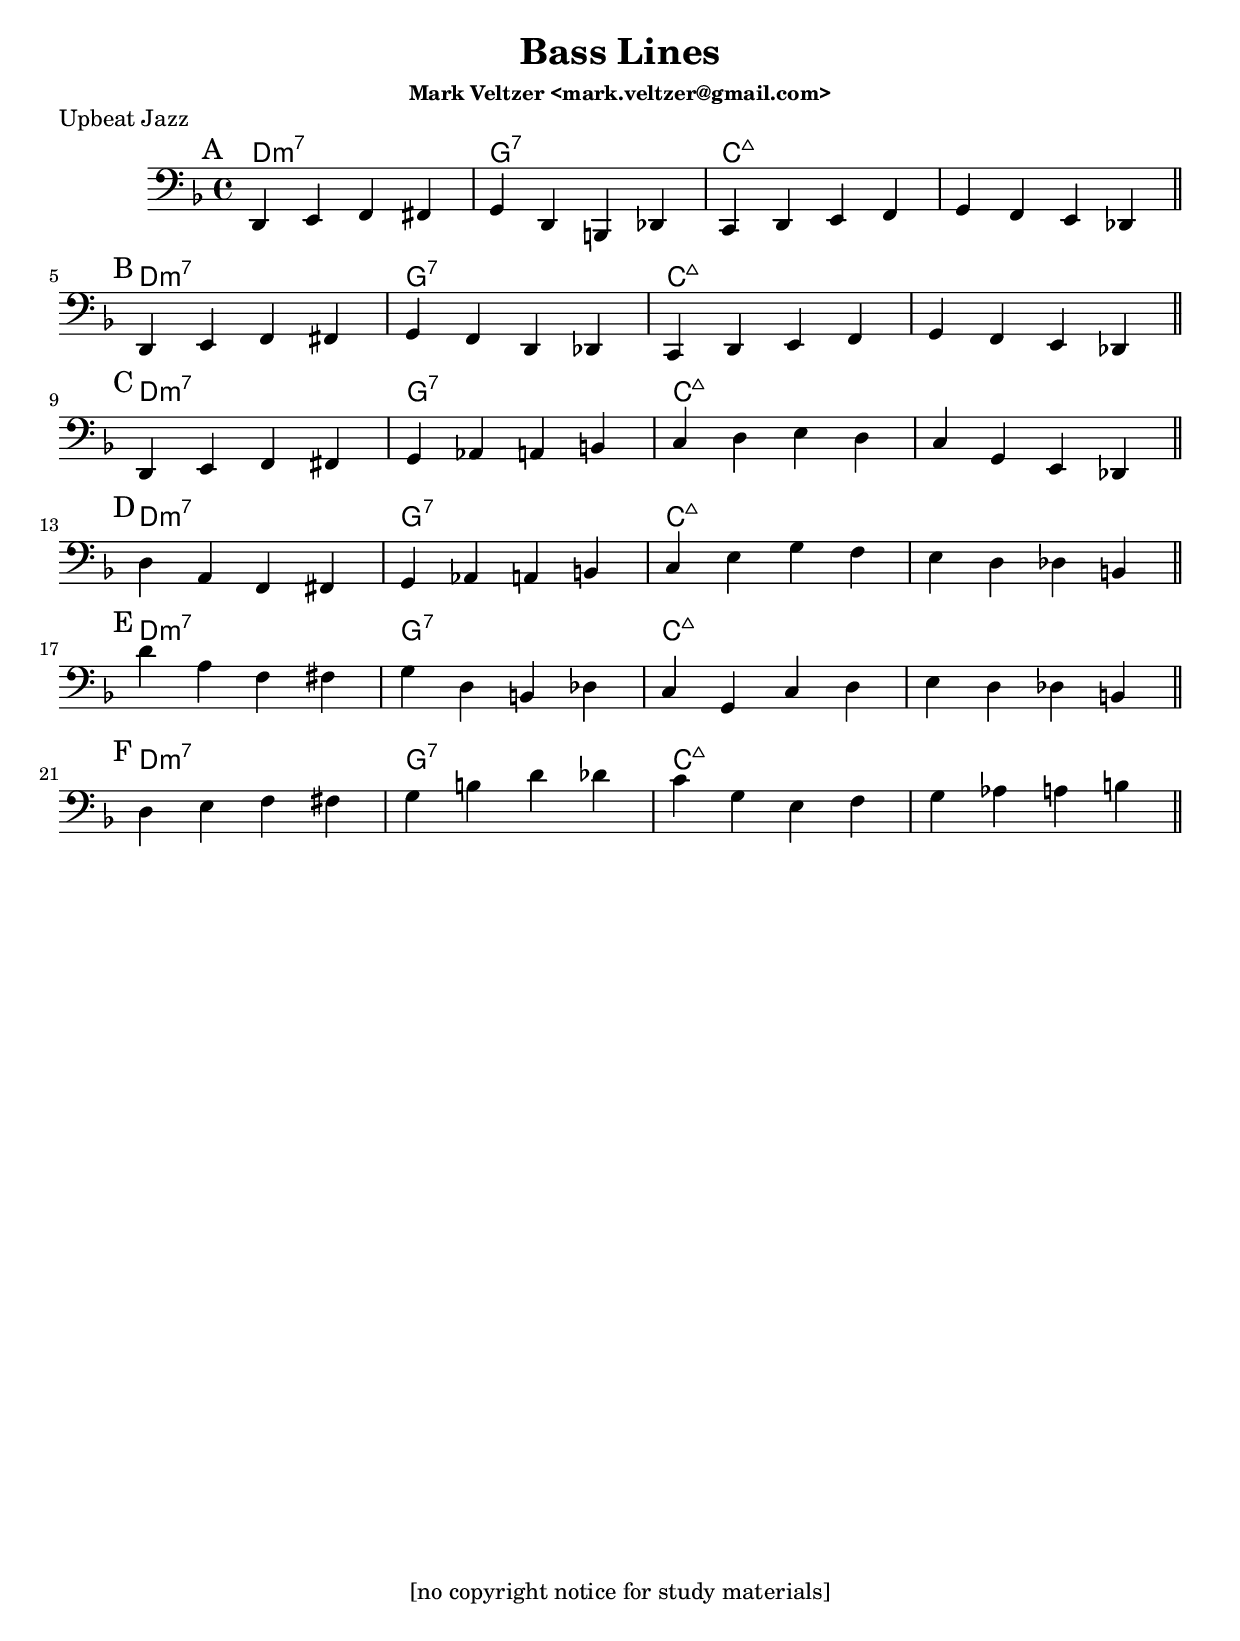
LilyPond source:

\include "src/include/common.lyi"
\header {
	title="Bass Lines"
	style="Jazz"
	piece="Upbeat Jazz"

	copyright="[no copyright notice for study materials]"

	completion="5"
}

%{
	TODO:
%}

\score {
<<
\chords {
	\set chordChanges = ##t
	d1:min7 | g1:7 | c1:maj7 | c1:maj7 \bar "||" \break
	d1:min7 | g1:7 | c1:maj7 | c1:maj7 \bar "||" \break
	d1:min7 | g1:7 | c1:maj7 | c1:maj7 \bar "||" \break
	d1:min7 | g1:7 | c1:maj7 | c1:maj7 \bar "||" \break
	d1:min7 | g1:7 | c1:maj7 | c1:maj7 \bar "||" \break
	d1:min7 | g1:7 | c1:maj7 | c1:maj7 \bar "||" \break
}
\new Voice="melody" {
	\time 4/4
	\key f \major
	\clef bass
	\relative c, {
		\mark "A"
		d4 e f fis | g d b des | c d e f | g f e des |
		\mark "B"
		d4 e f fis | g f d des | c d e f | g f e des |
		\mark "C"
		d4 e f fis | g aes a b | c d e d | c g e des |
		\mark "D"
		d'4 a f fis | g aes a b | c e g f | e d des b |
		\mark "E"
		d'4 a f fis | g d b des | c g c d | e d des b |
		\mark "F"
		d4 e f fis | g b d des | c g e f | g aes a b |

	}
}
>>
	\midi {
		\context {
			\Score
			tempoWholesPerMinute = #(ly:make-moment 130 4)
		}
	}
	\layout {}
}
